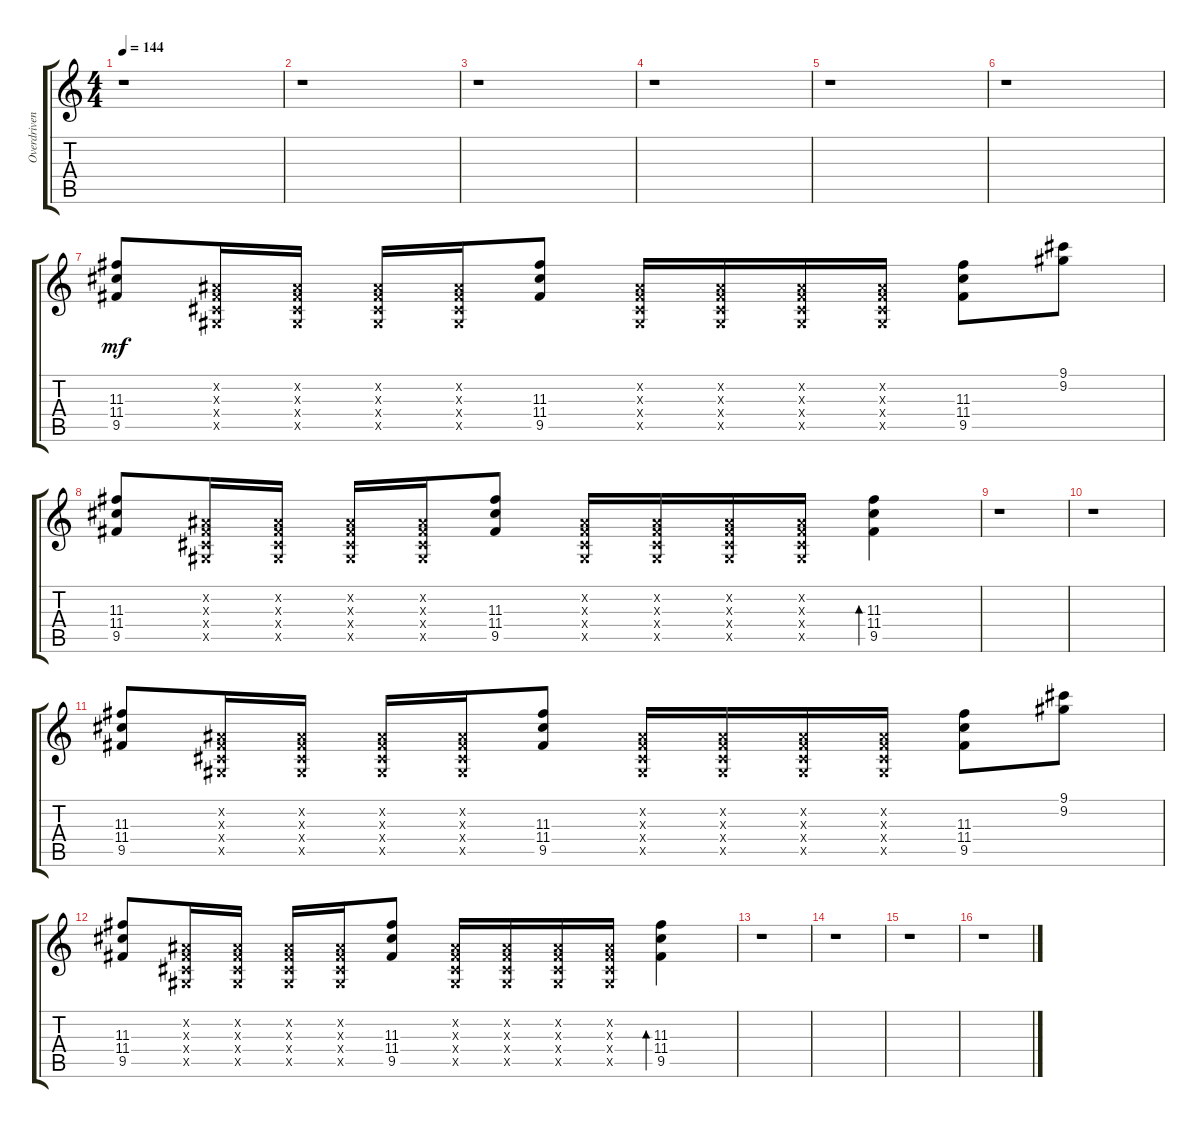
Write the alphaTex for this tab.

\track ("Overdriven Guitar" "Overdriven") {instrument overdrivenguitar}
\staff {score tabs}
\tuning (E4 B3 G3 D3 A2 E2) {hide}
\ts (4 4)
\tempo 144
\clef g2
\ks c
r.1{dy mf instrument overdrivenguitar} |
r.1 |
r.1 |
r.1 |
r.1 |
r.1 |
(11.3 11.4 9.5).8 (-1.2{x} -1.3{x} -1.4{x} -1.5{x}).16 (-1.2{x} -1.3{x} -1.4{x} -1.5{x}).16 (-1.2{x} -1.3{x} -1.4{x} -1.5{x}).16 (-1.2{x} -1.3{x} -1.4{x} -1.5{x}).16 (11.3 11.4 9.5).8 (-1.2{x} -1.3{x} -1.4{x} -1.5{x}).16 (-1.2{x} -1.3{x} -1.4{x} -1.5{x}).16 (-1.2{x} -1.3{x} -1.4{x} -1.5{x}).16 (-1.2{x} -1.3{x} -1.4{x} -1.5{x}).16 (11.3 11.4 9.5).8 (9.1 9.2).8 |
(11.3 11.4 9.5).8 (-1.2{x} -1.3{x} -1.4{x} -1.5{x}).16 (-1.2{x} -1.3{x} -1.4{x} -1.5{x}).16 (-1.2{x} -1.3{x} -1.4{x} -1.5{x}).16 (-1.2{x} -1.3{x} -1.4{x} -1.5{x}).16 (11.3 11.4 9.5).8 (-1.2{x} -1.3{x} -1.4{x} -1.5{x}).16 (-1.2{x} -1.3{x} -1.4{x} -1.5{x}).16 (-1.2{x} -1.3{x} -1.4{x} -1.5{x}).16 (-1.2{x} -1.3{x} -1.4{x} -1.5{x}).16 (11.3 11.4 9.5).4{bd 120} |
r.1 |
r.1 |
(11.3 11.4 9.5).8 (-1.2{x} -1.3{x} -1.4{x} -1.5{x}).16 (-1.2{x} -1.3{x} -1.4{x} -1.5{x}).16 (-1.2{x} -1.3{x} -1.4{x} -1.5{x}).16 (-1.2{x} -1.3{x} -1.4{x} -1.5{x}).16 (11.3 11.4 9.5).8 (-1.2{x} -1.3{x} -1.4{x} -1.5{x}).16 (-1.2{x} -1.3{x} -1.4{x} -1.5{x}).16 (-1.2{x} -1.3{x} -1.4{x} -1.5{x}).16 (-1.2{x} -1.3{x} -1.4{x} -1.5{x}).16 (11.3 11.4 9.5).8 (9.1 9.2).8 |
(11.3 11.4 9.5).8 (-1.2{x} -1.3{x} -1.4{x} -1.5{x}).16 (-1.2{x} -1.3{x} -1.4{x} -1.5{x}).16 (-1.2{x} -1.3{x} -1.4{x} -1.5{x}).16 (-1.2{x} -1.3{x} -1.4{x} -1.5{x}).16 (11.3 11.4 9.5).8 (-1.2{x} -1.3{x} -1.4{x} -1.5{x}).16 (-1.2{x} -1.3{x} -1.4{x} -1.5{x}).16 (-1.2{x} -1.3{x} -1.4{x} -1.5{x}).16 (-1.2{x} -1.3{x} -1.4{x} -1.5{x}).16 (11.3 11.4 9.5).4{bd 120} |
r.1 |
r.1 |
r.1 |
r.1
